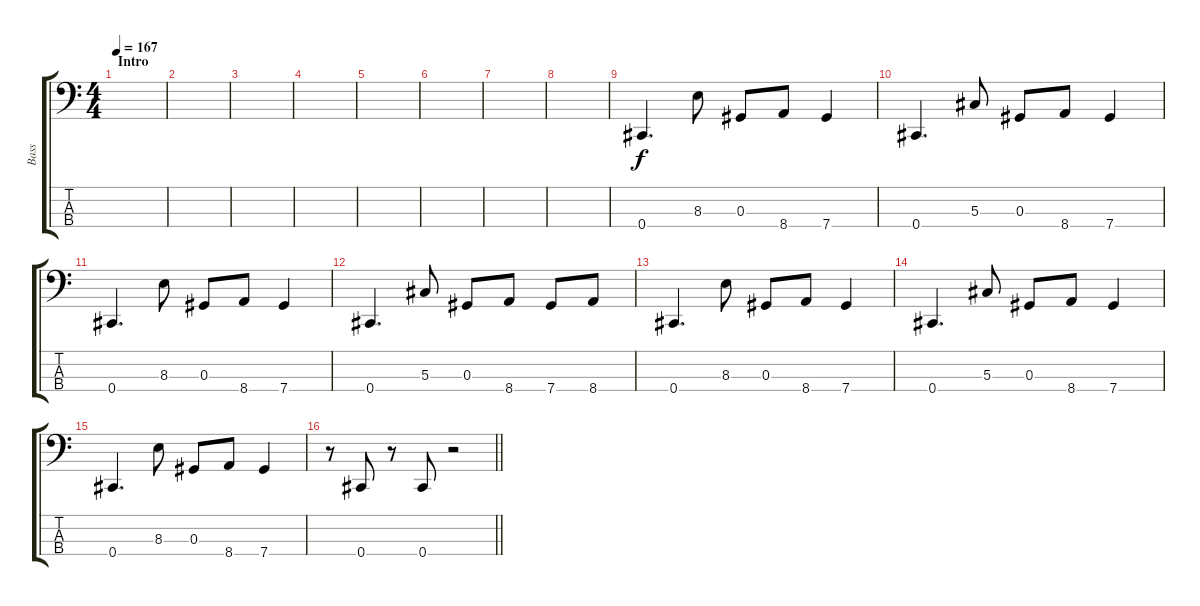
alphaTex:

\track ("Bass" "Bass") {instrument electricbasspick}
\staff {score tabs}
\tuning (Gb2 Db2 Ab1 Db1) {hide}
\ts (4 4)
\section ("" "Intro")
\tempo 167
\clef f4
\ks c
|
|
|
|
|
|
|
|
0.4.4{d} 8.3.8 0.3.8 8.4.8 7.4.4 |
0.4.4{d} 5.3.8 0.3.8 8.4.8 7.4.4 |
0.4.4{d} 8.3.8 0.3.8 8.4.8 7.4.4 |
0.4.4{d} 5.3.8 0.3.8 8.4.8 7.4.8 8.4.8 |
0.4.4{d} 8.3.8 0.3.8 8.4.8 7.4.4 |
0.4.4{d} 5.3.8 0.3.8 8.4.8 7.4.4 |
0.4.4{d} 8.3.8 0.3.8 8.4.8 7.4.4 |
\barLineRight lightlight
r.8 0.4.8 r.8 0.4.8 r.2
